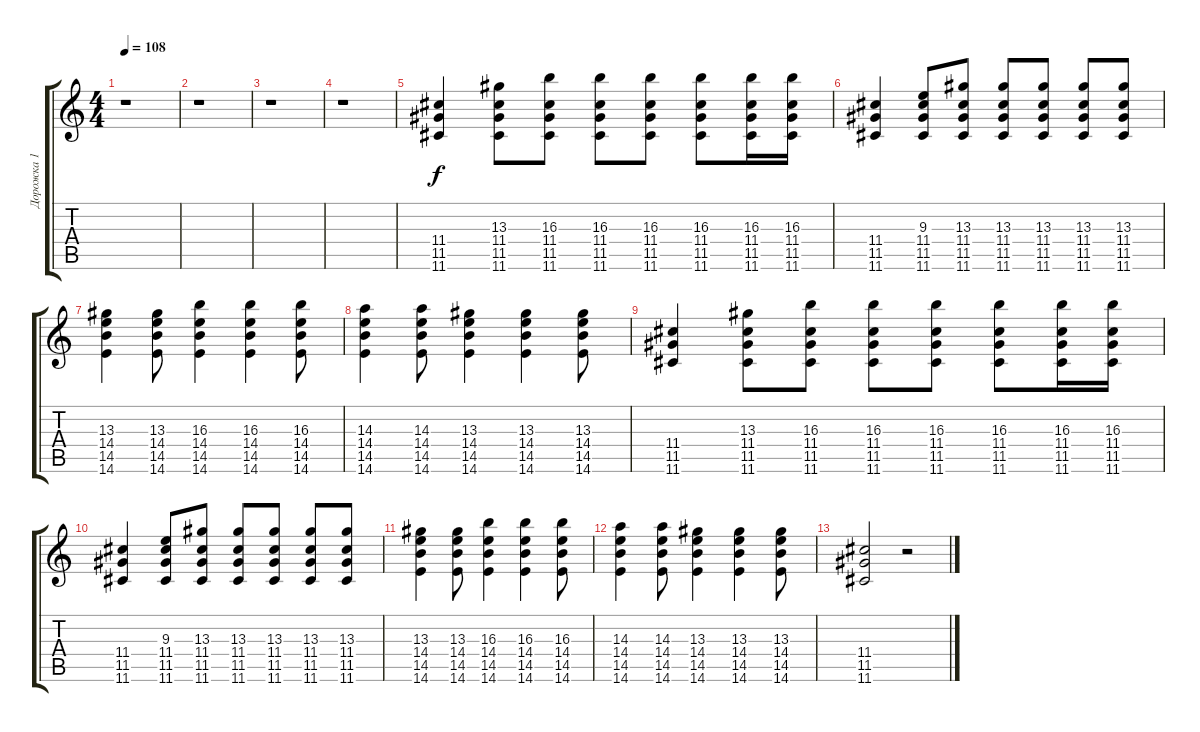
\track ("Дорожка 1" "Дорожка 1") {instrument distortionguitar}
\staff {score tabs}
\tuning (E4 B3 G3 D3 A2 D2) {hide}
\ts (4 4)
\tempo 108
\clef g2
\ks c
r.1{dy mp} |
r.1 |
r.1 |
r.1 |
(11.4 11.5 11.6).4{dy f} (13.3 11.4 11.5 11.6).8 (16.3 11.4 11.5 11.6).8 (16.3 11.4 11.5 11.6).8 (16.3 11.4 11.5 11.6).8 (16.3 11.4 11.5 11.6).8 (16.3 11.4 11.5 11.6).16 (16.3 11.4 11.5 11.6).16 |
(11.4 11.5 11.6).4 (9.3 11.4 11.5 11.6).8 (13.3 11.4 11.5 11.6).8 (13.3 11.4 11.5 11.6).8 (13.3 11.4 11.5 11.6).8 (13.3 11.4 11.5 11.6).8 (13.3 11.4 11.5 11.6).8 |
(13.3 14.4 14.5 14.6).4 (13.3 14.4 14.5 14.6).8 (16.3 14.4 14.5 14.6).4 (16.3 14.4 14.5 14.6).4 (16.3 14.4 14.5 14.6).8 |
(14.3 14.4 14.5 14.6).4 (14.3 14.4 14.5 14.6).8 (13.3 14.4 14.5 14.6).4 (13.3 14.4 14.5 14.6).4 (13.3 14.4 14.5 14.6).8 |
(11.4 11.5 11.6).4 (13.3 11.4 11.5 11.6).8 (16.3 11.4 11.5 11.6).8 (16.3 11.4 11.5 11.6).8 (16.3 11.4 11.5 11.6).8 (16.3 11.4 11.5 11.6).8 (16.3 11.4 11.5 11.6).16 (16.3 11.4 11.5 11.6).16 |
(11.4 11.5 11.6).4 (9.3 11.4 11.5 11.6).8 (13.3 11.4 11.5 11.6).8 (13.3 11.4 11.5 11.6).8 (13.3 11.4 11.5 11.6).8 (13.3 11.4 11.5 11.6).8 (13.3 11.4 11.5 11.6).8 |
(13.3 14.4 14.5 14.6).4 (13.3 14.4 14.5 14.6).8 (16.3 14.4 14.5 14.6).4 (16.3 14.4 14.5 14.6).4 (16.3 14.4 14.5 14.6).8 |
(14.3 14.4 14.5 14.6).4 (14.3 14.4 14.5 14.6).8 (13.3 14.4 14.5 14.6).4 (13.3 14.4 14.5 14.6).4 (13.3 14.4 14.5 14.6).8 |
(11.4 11.5 11.6).2 r.2
